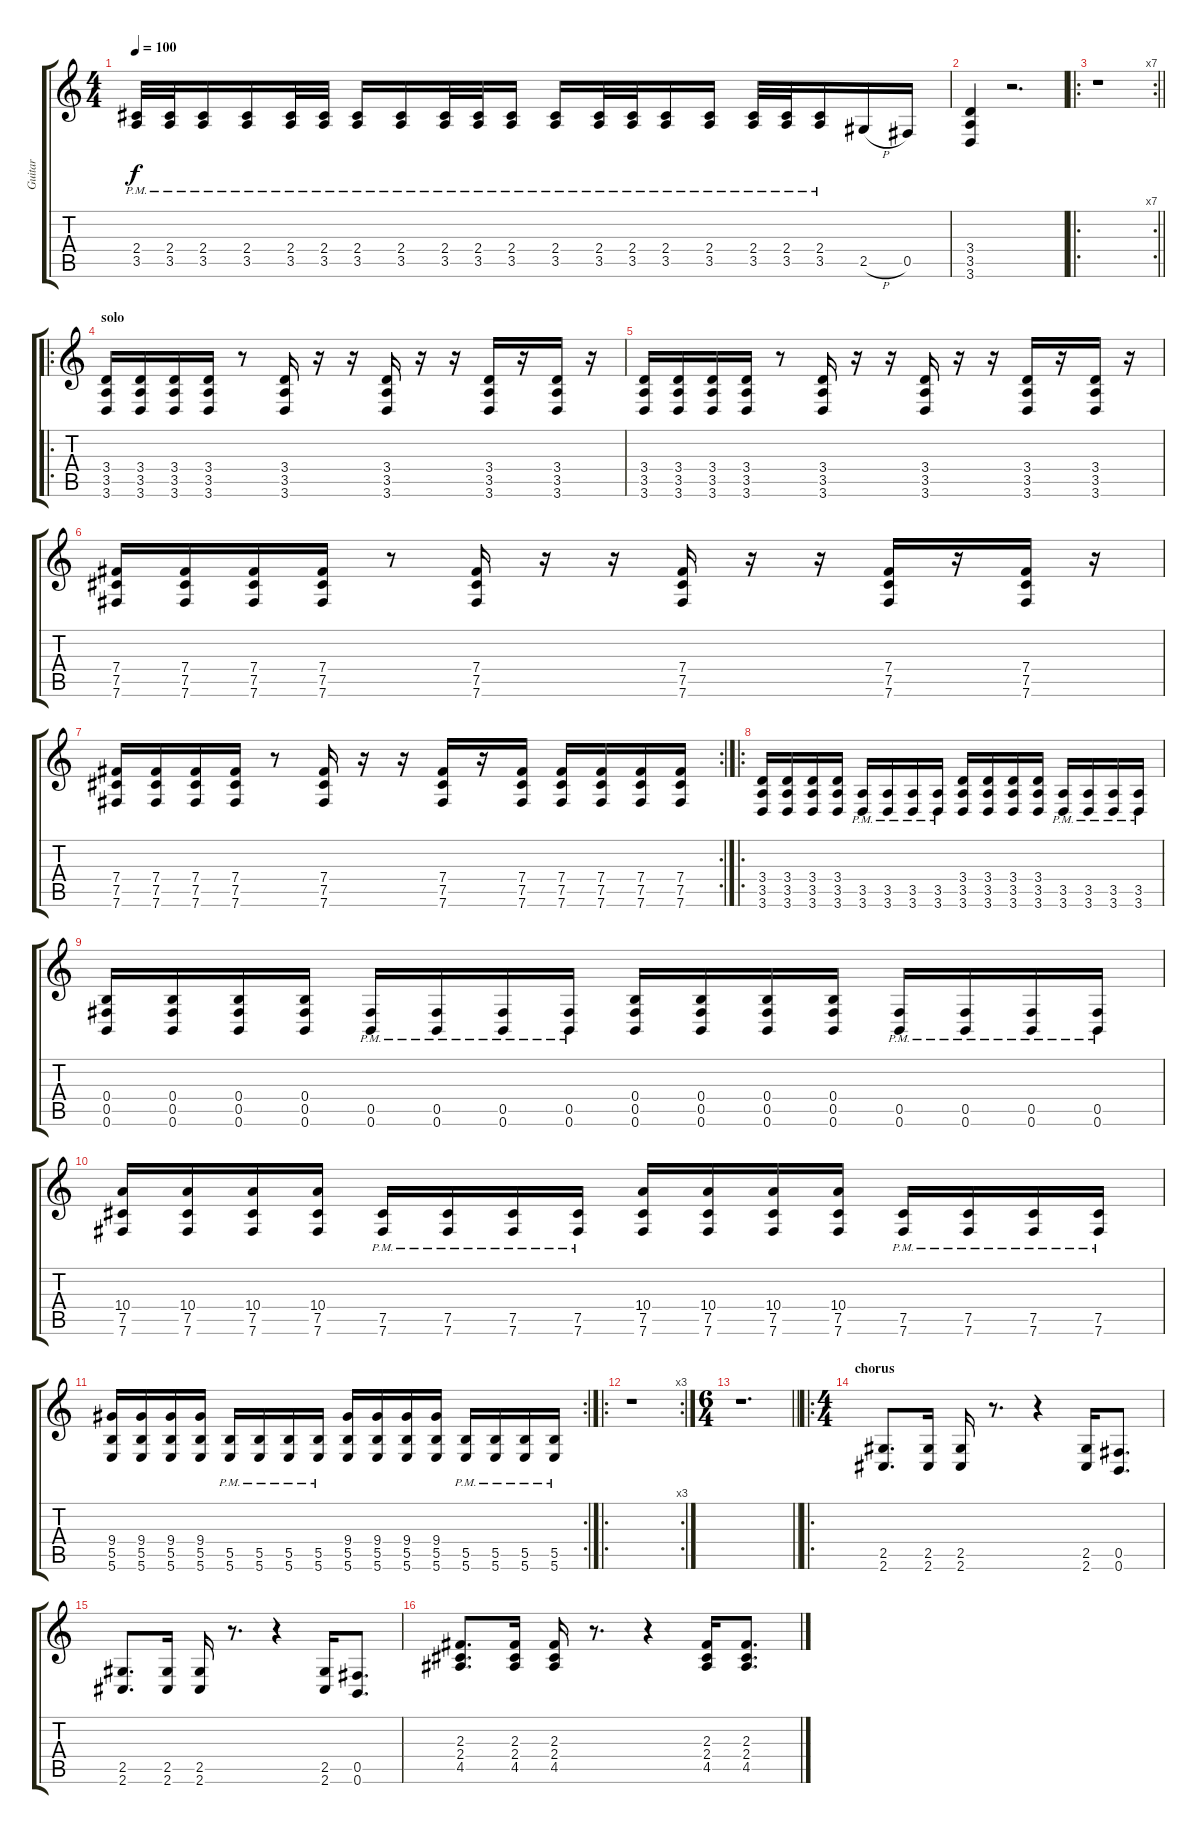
\track ("Guitar" "Guitar") {instrument distortionguitar}
\staff {score tabs}
\tuning (Db4 Ab3 E3 B2 Gb2 B1) {hide}
\ts (4 4)
\tempo 100
\clef g2
\ks c
(2.4{pm} 3.5{pm}).32{dy f} (2.4{pm} 3.5).32 (2.4{pm} 3.5{pm}).16 (2.4{pm} 3.5{pm}).16 (2.4{pm} 3.5{pm}).32 (2.4{pm} 3.5{pm}).32 (2.4{pm} 3.5{pm}).16 (2.4{pm} 3.5{pm}).16 (2.4{pm} 3.5{pm}).32 (2.4{pm} 3.5{pm}).32 (2.4{pm} 3.5{pm}).16 (2.4{pm} 3.5{pm}).16 (2.4{pm} 3.5{pm}).32 (2.4{pm} 3.5{pm}).32 (2.4{pm} 3.5{pm}).16 (2.4{pm} 3.5{pm}).16 (2.4{pm} 3.5{pm}).32 (2.4{pm} 3.5{pm}).32 (2.4{pm} 3.5{pm}).16 2.5{h}.16 0.5.16 |
(3.4 3.5 3.6).4 r.2{d} |
\ro
\rc 7
\barLineRight lightlight
r.1 |
\ro
\section ("" "solo")
(3.4 3.5 3.6).16 (3.4 3.5 3.6).16 (3.4 3.5 3.6).16 (3.4 3.5 3.6).16 r.8 (3.4 3.5 3.6).16 r.16 r.16 (3.4 3.5 3.6).16 r.16 r.16 (3.4 3.5 3.6).16 r.16 (3.4 3.5 3.6).16 r.16 |
(3.4 3.5 3.6).16 (3.4 3.5 3.6).16 (3.4 3.5 3.6).16 (3.4 3.5 3.6).16 r.8 (3.4 3.5 3.6).16 r.16 r.16 (3.4 3.5 3.6).16 r.16 r.16 (3.4 3.5 3.6).16 r.16 (3.4 3.5 3.6).16 r.16 |
(7.4 7.5 7.6).16 (7.4 7.5 7.6).16 (7.4 7.5 7.6).16 (7.4 7.5 7.6).16 r.8 (7.4 7.5 7.6).16 r.16 r.16 (7.4 7.5 7.6).16 r.16 r.16 (7.4 7.5 7.6).16 r.16 (7.4 7.5 7.6).16 r.16 |
\rc 2
(7.4 7.5 7.6).16 (7.4 7.5 7.6).16 (7.4 7.5 7.6).16 (7.4 7.5 7.6).16 r.8 (7.4 7.5 7.6).16 r.16 r.16 (7.4 7.5 7.6).16 r.16 (7.4 7.5 7.6).16 (7.4 7.5 7.6).16 (7.4 7.5 7.6).16 (7.4 7.5 7.6).16 (7.4 7.5 7.6).16 |
\ro
(3.4 3.5 3.6).16 (3.4 3.5 3.6).16 (3.4 3.5 3.6).16 (3.4 3.5 3.6).16 (3.5{pm} 3.6{pm}).16 (3.5{pm} 3.6{pm}).16 (3.5{pm} 3.6{pm}).16 (3.5{pm} 3.6{pm}).16 (3.4 3.5 3.6).16 (3.4 3.5 3.6).16 (3.4 3.5 3.6).16 (3.4 3.5 3.6).16 (3.5{pm} 3.6{pm}).16 (3.5{pm} 3.6{pm}).16 (3.5{pm} 3.6{pm}).16 (3.5{pm} 3.6{pm}).16 |
(0.4 0.5 0.6).16 (0.4 0.5 0.6).16 (0.4 0.5 0.6).16 (0.4 0.5 0.6).16 (0.5{pm} 0.6{pm}).16 (0.5{pm} 0.6{pm}).16 (0.5{pm} 0.6{pm}).16 (0.5{pm} 0.6{pm}).16 (0.4 0.5 0.6).16 (0.4 0.5 0.6).16 (0.4 0.5 0.6).16 (0.4 0.5 0.6).16 (0.5{pm} 0.6{pm}).16 (0.5{pm} 0.6{pm}).16 (0.5{pm} 0.6{pm}).16 (0.5{pm} 0.6{pm}).16 |
(10.4 7.5 7.6).16 (10.4 7.5 7.6).16 (10.4 7.5 7.6).16 (10.4 7.5 7.6).16 (7.5{pm} 7.6{pm}).16 (7.5{pm} 7.6{pm}).16 (7.5{pm} 7.6{pm}).16 (7.5{pm} 7.6{pm}).16 (10.4 7.5 7.6).16 (10.4 7.5 7.6).16 (10.4 7.5 7.6).16 (10.4 7.5 7.6).16 (7.5{pm} 7.6{pm}).16 (7.5{pm} 7.6{pm}).16 (7.5{pm} 7.6{pm}).16 (7.5{pm} 7.6{pm}).16 |
\rc 2
(9.4 5.5 5.6).16 (9.4 5.5 5.6).16 (9.4 5.5 5.6).16 (9.4 5.5 5.6).16 (5.5{pm} 5.6{pm}).16 (5.5{pm} 5.6{pm}).16 (5.5{pm} 5.6{pm}).16 (5.5{pm} 5.6{pm}).16 (9.4 5.5 5.6).16 (9.4 5.5 5.6).16 (9.4 5.5 5.6).16 (9.4 5.5 5.6).16 (5.5{pm} 5.6{pm}).16 (5.5{pm} 5.6{pm}).16 (5.5{pm} 5.6{pm}).16 (5.5{pm} 5.6{pm}).16 |
\ro
\rc 3
r.1 |
\ts (6 4)
\barLineRight lightlight
r.1{d} |
\ro
\ts (4 4)
\section ("" "chorus")
(2.5 2.6).8{d} (2.5 2.6).16 (2.5 2.6).16 r.8{d} r.4 (2.5 2.6).16 (0.5 0.6).8{d} |
(2.5 2.6).8{d} (2.5 2.6).16 (2.5 2.6).16 r.8{d} r.4 (2.5 2.6).16 (0.5 0.6).8{d} |
(2.3 2.4 4.5).8{d} (2.3 2.4 4.5).16 (2.3 2.4 4.5).16 r.8{d} r.4 (2.3 2.4 4.5).16 (2.3 2.4 4.5).8{d}
